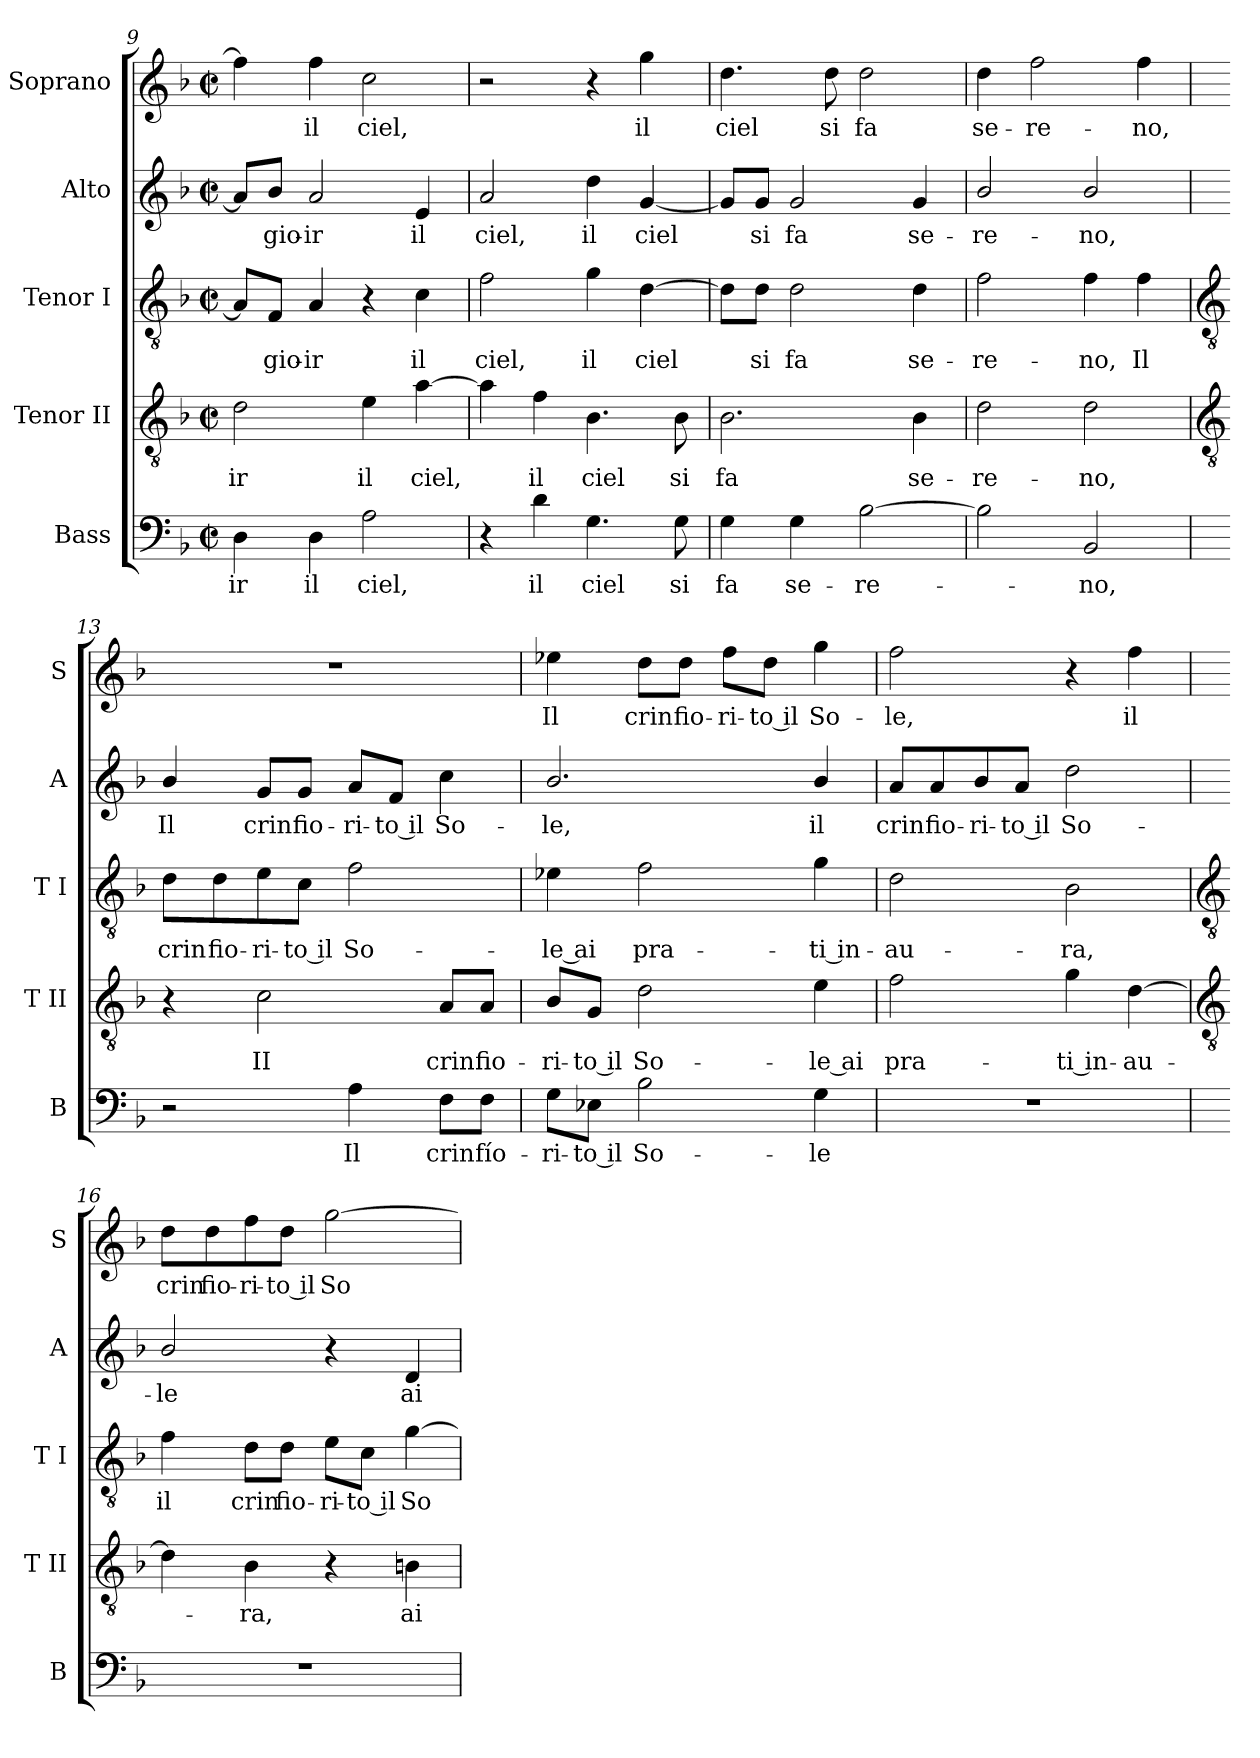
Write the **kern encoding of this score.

**kern	**text	**kern	**text	**kern	**text	**kern	**text	**kern	**text
*part5	*part5	*part4	*part4	*part3	*part3	*part2	*part2	*part1	*part1
*staff5	*staff5	*staff4	*staff4	*staff3	*staff3	*staff2	*staff2	*staff1	*staff1
*I"Bass	*	*I"Tenor II	*	*I"Tenor I	*	*I"Alto	*	*I"Soprano	*
*I'B	*	*I'T II	*	*I'T I	*	*I'A	*	*I'S	*
*clefF4	*	*clefGv2	*	*clefGv2	*	*clefG2	*	*clefG2	*
*k[b-]	*	*k[b-]	*	*k[b-]	*	*k[b-]	*	*k[b-]	*
*F:	*	*F:	*	*F:	*	*F:	*	*F:	*
*M2/2	*	*M2/2	*	*M2/2	*	*M2/2	*	*M2/2	*
*met(c|)	*	*met(c|)	*	*met(c|)	*	*met(c|)	*	*met(c|)	*
=9	=9	=9	=9	=9	=9	=9	=9	=9	=9
!	!LO:LY:b	!	!LO:LY:b	!	!	!	!	!	!
4D	-ir	2d	-ir	8A/L]	.	8a/L]	.	4ff]	.
!	!	!	!	!	!LO:LY:b	!	!LO:LY:b	!	!
.	.	.	.	8F/J	gio-	8b-/J	gio-	.	.
!	!LO:LY:b	!	!	!	!LO:LY:b	!	!LO:LY:b	!	!LO:LY:b
4D	il	.	.	4A	-ir	2a	-ir	4ff	il
!	!LO:LY:b	!	!LO:LY:b	!	!	!	!	!	!LO:LY:b
2A	ciel,	4e	il	4r	.	.	.	2cc	ciel,
!	!	!	!LO:LY:b	!	!LO:LY:b	!	!LO:LY:b	!	!
.	.	[4a	ciel,	4c	il	4e	il	.	.
=10	=10	=10	=10	=10	=10	=10	=10	=10	=10
!	!	!	!	!	!LO:LY:b	!	!LO:LY:b	!	!
4r	.	4a]	.	2f	ciel,	2a	ciel,	2r	.
!	!LO:LY:b	!	!LO:LY:b	!	!	!	!	!	!
4d	il	4f	il	.	.	.	.	.	.
!	!LO:LY:b	!	!LO:LY:b	!	!LO:LY:b	!	!LO:LY:b	!	!
4.G	ciel	4.B-	ciel	4g	il	4dd	il	4r	.
!	!	!	!	!	!LO:LY:b	!	!LO:LY:b	!	!LO:LY:b
.	.	.	.	[4d	ciel	[4g	ciel	4gg	il
!	!LO:LY:b	!	!LO:LY:b	!	!	!	!	!	!
8G	si	8B-	si	.	.	.	.	.	.
=11	=11	=11	=11	=11	=11	=11	=11	=11	=11
!	!LO:LY:b	!	!LO:LY:b	!	!	!	!	!	!LO:LY:b
4G	fa	2.B-	fa	8d\L]	.	8g/L]	.	4.dd	ciel
!	!	!	!	!	!LO:LY:b	!	!LO:LY:b	!	!
.	.	.	.	8d\J	si	8g/J	si	.	.
!	!LO:LY:b	!	!	!	!LO:LY:b	!	!LO:LY:b	!	!
4G	se-	.	.	2d	fa	2g	fa	.	.
!	!	!	!	!	!	!	!	!	!LO:LY:b
.	.	.	.	.	.	.	.	8dd	si
!	!LO:LY:b	!	!	!	!	!	!	!	!LO:LY:b
[2B-	-re-	.	.	.	.	.	.	2dd	fa
!	!	!	!LO:LY:b	!	!LO:LY:b	!	!LO:LY:b	!	!
.	.	4B-	se-	4d	se-	4g	se-	.	.
=12	=12	=12	=12	=12	=12	=12	=12	=12	=12
!	!	!	!LO:LY:b	!	!LO:LY:b	!	!LO:LY:b	!	!LO:LY:b
2B-]	.	2d	-re-	2f	-re-	2b-/	-re-	4dd	se-
!	!	!	!	!	!	!	!	!	!LO:LY:b
.	.	.	.	.	.	.	.	2ff	-re-
!	!LO:LY:b	!	!LO:LY:b	!	!LO:LY:b	!	!LO:LY:b	!	!
2BB-	no,	2d	-no,	4f	-no,	2b-/	-no,	.	.
!	!	!	!	!	!LO:LY:b	!	!	!	!LO:LY:b
.	.	.	.	4f	Il	.	.	4ff	-no,
!!LO:LB:g=z
=13	=13	=13	=13	=13	=13	=13	=13	=13	=13
*	*	*clefGv2	*	*clefGv2	*	*	*	*	*
!	!	!	!	!	!LO:LY:b	!	!LO:LY:b	!	!
2r	.	4r	.	8d\L	crin	4b-/	Il	1r	.
!	!	!	!	!	!LO:LY:b	!	!	!	!
.	.	.	.	8d\	fio-	.	.	.	.
!	!	!	!LO:LY:b	!	!LO:LY:b	!	!LO:LY:b	!	!
.	.	2c	II	8e\	-ri-	8g/L	crin	.	.
!	!	!	!	!	!LO:LY:b	!	!LO:LY:b	!	!
.	.	.	.	8c\J	-to il	8g/J	fio-	.	.
!	!LO:LY:b	!	!	!	!LO:LY:b	!	!LO:LY:b	!	!
4A	Il	.	.	2f	So-	8a/L	-ri-	.	.
!	!	!	!	!	!	!	!LO:LY:b	!	!
.	.	.	.	.	.	8f/J	-to il	.	.
!	!LO:LY:b	!	!LO:LY:b	!	!	!	!LO:LY:b	!	!
8F\L	crin	8A/L	crin	.	.	4cc	So-	.	.
!	!LO:LY:b	!	!LO:LY:b	!	!	!	!	!	!
8F\J	fío-	8A/J	fio-	.	.	.	.	.	.
=14	=14	=14	=14	=14	=14	=14	=14	=14	=14
!	!LO:LY:b	!	!LO:LY:b	!	!LO:LY:b	!	!LO:LY:b	!	!LO:LY:b
8G\L	-ri-	8B-/L	-ri-	4e-X	-le ai	2.b-/	-le,	4ee-X	Il
!	!LO:LY:b	!	!LO:LY:b	!	!	!	!	!	!
8E-X\J	-to il	8G/J	-to il	.	.	.	.	.	.
!	!LO:LY:b	!	!LO:LY:b	!	!LO:LY:b	!	!	!	!LO:LY:b
2B-	So-	2d	So-	2f	pra-	.	.	8dd\L	crin
!	!	!	!	!	!	!	!	!	!LO:LY:b
.	.	.	.	.	.	.	.	8dd\J	fio-
!	!	!	!	!	!	!	!	!	!LO:LY:b
.	.	.	.	.	.	.	.	8ff\L	-ri-
!	!	!	!	!	!	!	!	!	!LO:LY:b
.	.	.	.	.	.	.	.	8dd\J	-to il
!	!LO:LY:b	!	!LO:LY:b	!	!LO:LY:b	!	!LO:LY:b	!	!LO:LY:b
4G	-le	4e	-le ai	4g	-ti in-	4b-/	il	4gg	So-
=15	=15	=15	=15	=15	=15	=15	=15	=15	=15
!	!	!	!LO:LY:b	!	!LO:LY:b	!	!LO:LY:b	!	!LO:LY:b
1r	.	2f	pra-	2d	-au-	8a/L	crin	2ff	-le,
!	!	!	!	!	!	!	!LO:LY:b	!	!
.	.	.	.	.	.	8a/	fio-	.	.
!	!	!	!	!	!	!	!LO:LY:b	!	!
.	.	.	.	.	.	8b-/	-ri-	.	.
!	!	!	!	!	!	!	!LO:LY:b	!	!
.	.	.	.	.	.	8a/J	-to il	.	.
!	!	!	!LO:LY:b	!	!LO:LY:b	!	!LO:LY:b	!	!
.	.	4g	-ti in-	2B-	-ra,	2dd	So-	4r	.
!	!	!	!LO:LY:b	!	!	!	!	!	!LO:LY:b
.	.	[4d	-au-	.	.	.	.	4ff	il
!!LO:LB:g=z
=16	=16	=16	=16	=16	=16	=16	=16	=16	=16
*	*	*clefGv2	*	*clefGv2	*	*	*	*	*
!	!	!	!	!	!LO:LY:b	!	!LO:LY:b	!	!LO:LY:b
1r	.	4d]	.	4f	il	2b-/	-le	8dd\L	crin
!	!	!	!	!	!	!	!	!	!LO:LY:b
.	.	.	.	.	.	.	.	8dd\	fio-
!	!	!	!LO:LY:b	!	!LO:LY:b	!	!	!	!LO:LY:b
.	.	4B-	ra,	8d\L	crin	.	.	8ff\	-ri-
!	!	!	!	!	!LO:LY:b	!	!	!	!LO:LY:b
.	.	.	.	8d\J	fio-	.	.	8dd\J	-to il
!	!	!	!	!	!LO:LY:b	!	!	!	!LO:LY:b
.	.	4r	.	8e\L	-ri-	4r	.	[2gg	So-
!	!	!	!	!	!LO:LY:b	!	!	!	!
.	.	.	.	8c\J	-to il	.	.	.	.
!	!	!	!LO:LY:b	!	!LO:LY:b	!	!LO:LY:b	!	!
.	.	4Bn	ai	[4g	So-	4d	ai	.	.
=	=	=	=	=	=	=	=	=	=
*-	*-	*-	*-	*-	*-	*-	*-	*-	*-
